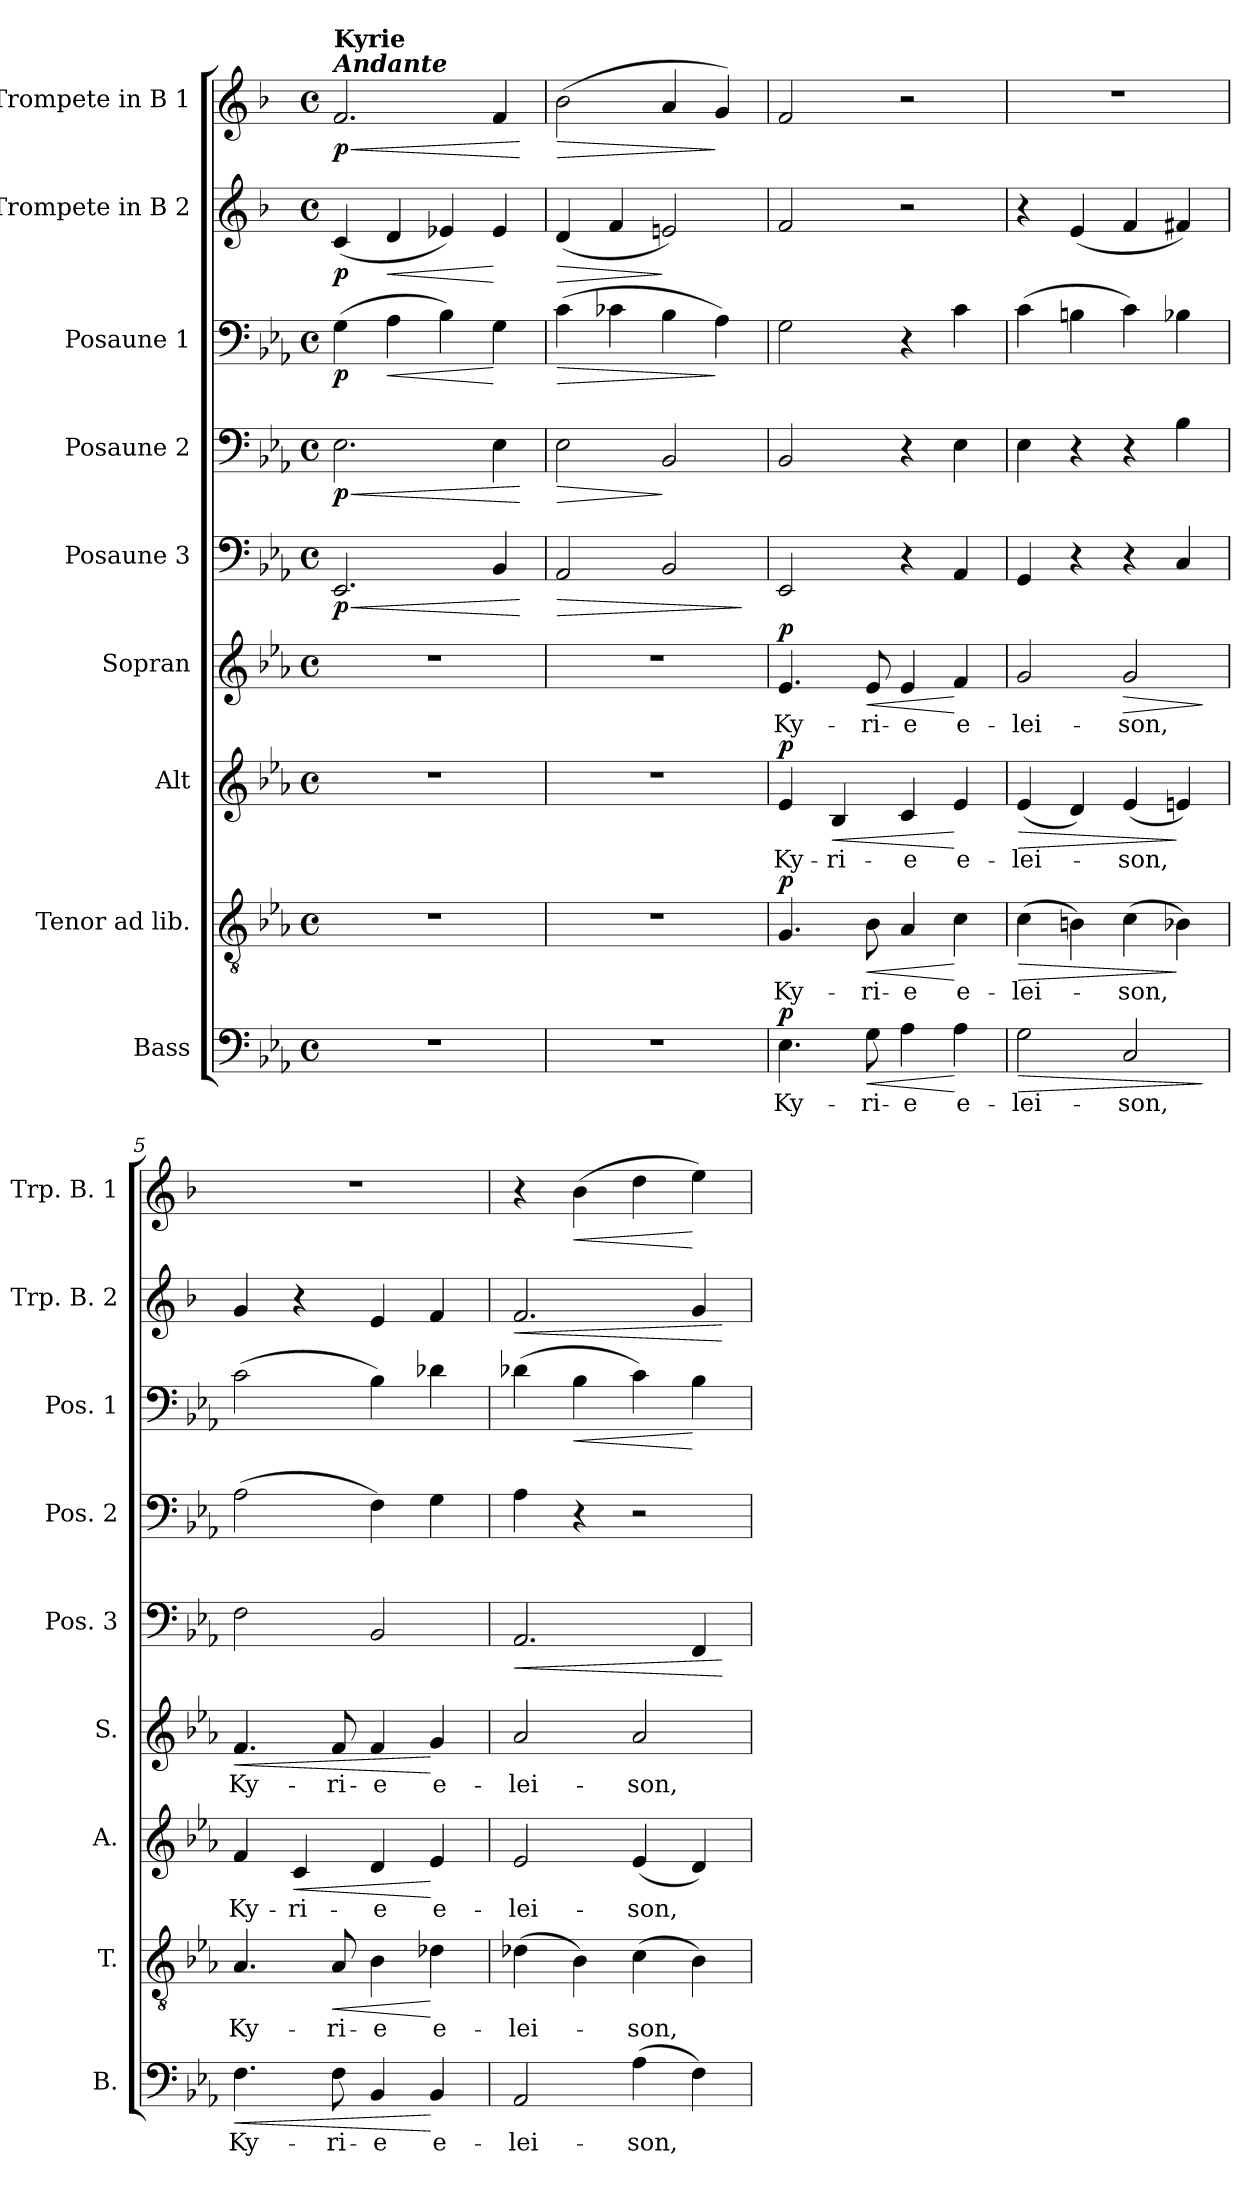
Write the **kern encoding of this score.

**kern	**text	**dynam	**kern	**text	**dynam	**kern	**text	**dynam	**kern	**text	**dynam	**kern	**dynam	**kern	**dynam	**kern	**dynam	**kern	**dynam	**kern	**dynam
*part9	*part9	*part9	*part8	*part8	*part8	*part7	*part7	*part7	*part6	*part6	*part6	*part5	*part5	*part4	*part4	*part3	*part3	*part2	*part2	*part1	*part1
*staff9	*staff9	*staff9	*staff8	*staff8	*staff8	*staff7	*staff7	*staff7	*staff6	*staff6	*staff6	*staff5	*staff5	*staff4	*staff4	*staff3	*staff3	*staff2	*staff2	*staff1	*staff1
*I"Bass	*	*	*I"Tenor ad lib.	*	*	*I"Alt	*	*	*I"Sopran	*	*	*I"Posaune 3	*	*I"Posaune 2	*	*I"Posaune 1	*	*I"Trompete in B 2	*	*I"Trompete in B 1	*
*I'B.	*	*	*I'T.	*	*	*I'A.	*	*	*I'S.	*	*	*I'Pos. 3	*	*I'Pos. 2	*	*I'Pos. 1	*	*I'Trp. B. 2	*	*I'Trp. B. 1	*
*clefF4	*	*	*clefGv2	*	*	*clefG2	*	*	*clefG2	*	*	*clefF4	*	*clefF4	*	*clefF4	*	*clefG2	*	*clefG2	*
*	*	*	*	*	*	*	*	*	*	*	*	*	*	*	*	*	*	*ITrd1c2	*	*ITrd1c2	*
*k[b-e-a-]	*	*	*k[b-e-a-]	*	*	*k[b-e-a-]	*	*	*k[b-e-a-]	*	*	*k[b-e-a-]	*	*k[b-e-a-]	*	*k[b-e-a-]	*	*k[b-e-a-]	*	*k[b-e-a-]	*
*E-:	*	*	*E-:	*	*	*E-:	*	*	*E-:	*	*	*E-:	*	*E-:	*	*E-:	*	*E-:	*	*E-:	*
*M4/4	*	*	*M4/4	*	*	*M4/4	*	*	*M4/4	*	*	*M4/4	*	*M4/4	*	*M4/4	*	*M4/4	*	*M4/4	*
*met(c)	*	*	*met(c)	*	*	*met(c)	*	*	*met(c)	*	*	*met(c)	*	*met(c)	*	*met(c)	*	*met(c)	*	*met(c)	*
=1	=1	=1	=1	=1	=1	=1	=1	=1	=1	=1	=1	=1	=1	=1	=1	=1	=1	=1	=1	=1	=1
!	!	!	!	!	!	!	!	!	!	!	!	!	!	!	!	!	!	!	!	!LO:TX:a:Bi:t=Andante	!
!	!	!	!	!	!	!	!	!	!	!	!	!	!	!	!	!	!	!	!	!LO:TX:a:B:t=Kyrie	!
!	!	!	!	!	!	!	!	!	!	!	!	!	!LO:HP:b	!	!LO:HP:b	!	!	!	!	!	!LO:HP:b
!	!	!	!	!	!	!	!	!	!	!	!	!	!LO:DY:n=1:b	!	!LO:DY:n=1:b	!	!LO:DY:b	!	!LO:DY:b	!	!LO:DY:n=1:b
1r	.	.	1r	.	.	1r	.	.	1r	.	.	2.EE-/	< p	2.E-\	< p	(>4G\	p	(<4B-/	p	2.e-/	< p
!	!	!	!	!	!	!	!	!	!	!	!	!	!	!	!	!	!LO:HP:b	!	!LO:HP:b	!	!
.	.	.	.	.	.	.	.	.	.	.	.	.	.	.	.	4A-\	<	4c/	<	.	.
.	.	.	.	.	.	.	.	.	.	.	.	.	.	.	.	4B-\)	.	4d-X/)	.	.	.
.	.	.	.	.	.	.	.	.	.	.	.	4BB-/	.	4E-\	.	4G\	[	4d-/	[	4e-/	.
.	.	.	.	.	.	.	.	.	.	.	.	.	[	.	[	.	.	.	.	.	[
=2	=2	=2	=2	=2	=2	=2	=2	=2	=2	=2	=2	=2	=2	=2	=2	=2	=2	=2	=2	=2	=2
!	!	!	!	!	!	!	!	!	!	!	!	!	!LO:HP:b	!	!LO:HP:b	!	!LO:HP:b	!	!LO:HP:b	!	!LO:HP:b
1r	.	.	1r	.	.	1r	.	.	1r	.	.	2AA-/	>	2E-\	>	(>4c\	>	(<4c/	>	(>2a-\	>
.	.	.	.	.	.	.	.	.	.	.	.	.	.	.	.	4c-X\	.	4e-/	.	.	.
.	.	.	.	.	.	.	.	.	.	.	.	2BB-/	.	2BB-/	]	4B-\	.	2dn/)	]	4g/	.
.	.	.	.	.	.	.	.	.	.	.	.	.	.	.	.	4A-\)	]	.	.	4f/)	]
.	.	.	.	.	.	.	.	.	.	.	.	.	]	.	.	.	.	.	.	.	.
=3	=3	=3	=3	=3	=3	=3	=3	=3	=3	=3	=3	=3	=3	=3	=3	=3	=3	=3	=3	=3	=3
!	!LO:LY:b	!LO:DY:a	!	!LO:LY:b	!LO:DY:a	!	!LO:LY:b	!LO:DY:a	!	!LO:LY:b	!LO:DY:a	!	!	!	!	!	!	!	!	!	!
4.E-\	Ky-	p	4.G/	Ky-	p	4e-/	Ky-	p	4.e-/	Ky-	p	2EE-/	.	2BB-/	.	2G\	.	2e-/	.	2e-/	.
!	!	!	!	!	!	!	!LO:LY:b	!LO:HP:b	!	!	!	!	!	!	!	!	!	!	!	!	!
.	.	.	.	.	.	4B-/	-ri-	<	.	.	.	.	.	.	.	.	.	.	.	.	.
!	!LO:LY:b	!LO:HP:b	!	!LO:LY:b	!LO:HP:b	!	!	!	!	!LO:LY:b	!LO:HP:b	!	!	!	!	!	!	!	!	!	!
8G\	-ri-	<	8B-\	-ri-	<	.	.	.	8e-/	-ri-	<	.	.	.	.	.	.	.	.	.	.
!	!LO:LY:b	!	!	!LO:LY:b	!	!	!LO:LY:b	!	!	!LO:LY:b	!	!	!	!	!	!	!	!	!	!	!
4A-\	-e	.	4A-/	-e	.	4c/	-e	.	4e-/	-e	.	4r	.	4r	.	4r	.	2r	.	2r	.
!	!LO:LY:b	!	!	!LO:LY:b	!	!	!LO:LY:b	!	!	!LO:LY:b	!	!	!	!	!	!	!	!	!	!	!
4A-\	e-	[	4c\	e-	[	4e-/	e-	[	4f/	e-	[	4AA-/	.	4E-\	.	4c\	.	.	.	.	.
=4	=4	=4	=4	=4	=4	=4	=4	=4	=4	=4	=4	=4	=4	=4	=4	=4	=4	=4	=4	=4	=4
!	!LO:LY:b	!LO:HP:b	!	!LO:LY:b	!LO:HP:b	!	!LO:LY:b	!LO:HP:b	!	!LO:LY:b	!	!	!	!	!	!	!	!	!	!	!
2G\	-lei-	>	(>4c\	-lei-	>	(<4e-/	-lei-	>	2g/	-lei-	.	4GG/	.	4E-\	.	(>4c\	.	4r	.	1r	.
.	.	.	4Bn\)	.	.	4d/)	.	.	.	.	.	4r	.	4r	.	4Bn\	.	(<4d/	.	.	.
!	!LO:LY:b	!	!	!LO:LY:b	!	!	!LO:LY:b	!	!	!LO:LY:b	!LO:HP:b	!	!	!	!	!	!	!	!	!	!
2C/	-son,	.	(>4c\	-son,	.	(<4e-/	-son,	.	2g/	-son,	>	4r	.	4r	.	4c\)	.	4e-/	.	.	.
.	.	.	4B-X\)	.	]	4en/)	.	]	.	.	.	4C/	.	4B-\	.	4B-X\	.	4en/)	.	.	.
.	.	]	.	.	.	.	.	.	.	.	]	.	.	.	.	.	.	.	.	.	.
=5	=5	=5	=5	=5	=5	=5	=5	=5	=5	=5	=5	=5	=5	=5	=5	=5	=5	=5	=5	=5	=5
!	!LO:LY:b	!LO:HP:b	!	!LO:LY:b	!	!	!LO:LY:b	!	!	!LO:LY:b	!LO:HP:b	!	!	!	!	!	!	!	!	!	!
4.F\	Ky-	<	4.A-/	Ky-	.	4f/	Ky-	.	4.f/	Ky-	<	2F\	.	(>2A-\	.	(>2c\	.	4f/	.	1r	.
!	!	!	!	!	!	!	!LO:LY:b	!LO:HP:b	!	!	!	!	!	!	!	!	!	!	!	!	!
.	.	.	.	.	.	4c/	-ri-	<	.	.	.	.	.	.	.	.	.	4r	.	.	.
!	!LO:LY:b	!	!	!LO:LY:b	!LO:HP:b	!	!	!	!	!LO:LY:b	!	!	!	!	!	!	!	!	!	!	!
8F\	-ri-	.	8A-/	-ri-	<	.	.	.	8f/	-ri-	.	.	.	.	.	.	.	.	.	.	.
!	!LO:LY:b	!	!	!LO:LY:b	!	!	!LO:LY:b	!	!	!LO:LY:b	!	!	!	!	!	!	!	!	!	!	!
4BB-/	-e	.	4B-\	-e	.	4d/	-e	.	4f/	-e	.	2BB-/	.	4F\)	.	4B-\)	.	4d/	.	.	.
!	!LO:LY:b	!	!	!LO:LY:b	!	!	!LO:LY:b	!	!	!LO:LY:b	!	!	!	!	!	!	!	!	!	!	!
4BB-/	e-	[	4d-X\	e-	[	4e-/	e-	[	4g/	e-	[	.	.	4G\	.	4d-X\	.	4e-/	.	.	.
!!LO:PB:g=z
=6	=6	=6	=6	=6	=6	=6	=6	=6	=6	=6	=6	=6	=6	=6	=6	=6	=6	=6	=6	=6	=6
!	!LO:LY:b	!	!	!LO:LY:b	!	!	!LO:LY:b	!	!	!LO:LY:b	!	!	!LO:HP:b	!	!	!	!	!	!LO:HP:b	!	!
2AA-/	-lei-	.	(>4d-X\	-lei-	.	2e-/	-lei-	.	2a-/	-lei-	.	2.AA-/	<	4A-\	.	(>4d-X\	.	2.e-/	<	4r	.
!	!	!	!	!	!	!	!	!	!	!	!	!	!	!	!	!	!LO:HP:b	!	!	!	!LO:HP:b
.	.	.	4B-\)	.	.	.	.	.	.	.	.	.	.	4r	.	4B-\	<	.	.	(>4a-\	<
!	!LO:LY:b	!	!	!LO:LY:b	!	!	!LO:LY:b	!	!	!LO:LY:b	!	!	!	!	!	!	!	!	!	!	!
(>4A-\	-son,	.	(>4c\	-son,	.	(<4e-/	-son,	.	2a-/	-son,	.	.	.	2r	.	4c\)	.	.	.	4cc\	.
4F\)	.	.	4B-\)	.	.	4d/)	.	.	.	.	.	4FF/	.	.	.	4B-\	[	4f/	.	4dd\)	[
.	.	.	.	.	.	.	.	.	.	.	.	.	[	.	.	.	.	.	[	.	.
=	=	=	=	=	=	=	=	=	=	=	=	=	=	=	=	=	=	=	=	=	=
*-	*-	*-	*-	*-	*-	*-	*-	*-	*-	*-	*-	*-	*-	*-	*-	*-	*-	*-	*-	*-	*-
